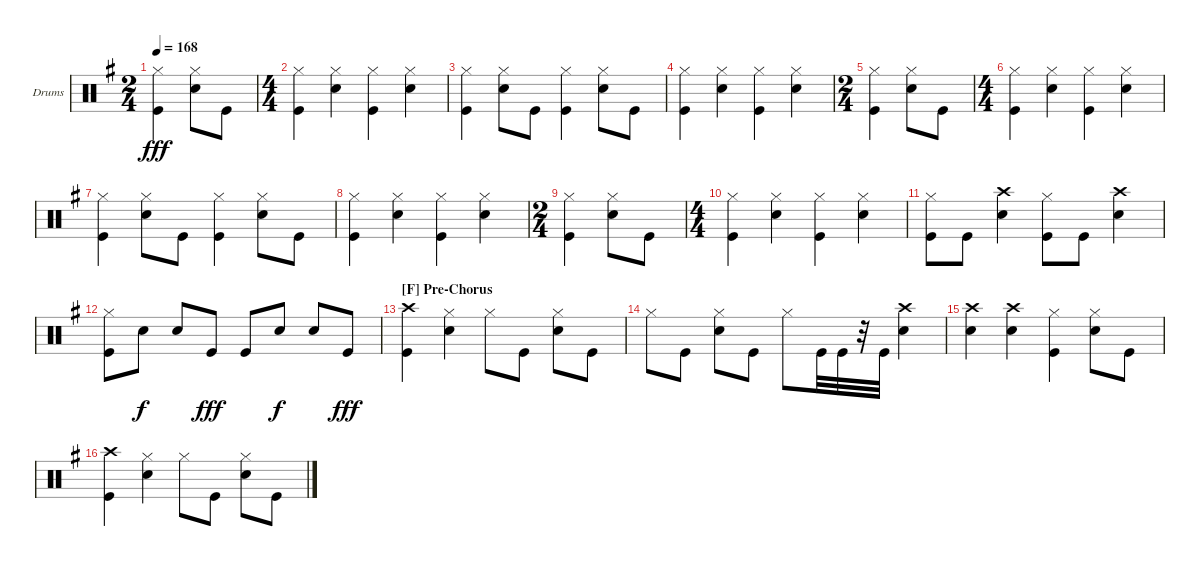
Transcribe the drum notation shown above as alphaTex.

\bracketExtendMode groupsimilarinstruments
\firstSystemTrackNameOrientation horizontal
\otherSystemsTrackNameOrientation horizontal
\track ("Drumkit" "Drums") {instrument percussion}
\staff {score}
\articulation defaults
\ts (2 4)
\tempo 168
\clef neutral
\scale
1.09584
\ks g
("Hi-Hat (closed)" "Kick (hit)").4{dy fff} ("Snare (hit) 2" "Hi-Hat (closed)").8 "Kick (hit)".8 |
\ts (4 4)
\scale
0.904161 ("Kick (hit)" "Hi-Hat (closed)").4 ("Snare (hit) 2" "Hi-Hat (closed)").4 ("Kick (hit)" "Hi-Hat (closed)").4 ("Snare (hit) 2" "Hi-Hat (closed)").4 |
\scale
1.06557 ("Hi-Hat (closed)" "Kick (hit)").4 ("Snare (hit) 2" "Hi-Hat (closed)").8 "Kick (hit)".8 ("Kick (hit)" "Hi-Hat (closed)").4 ("Hi-Hat (closed)" "Snare (hit) 2").8 "Kick (hit)".8 |
\scale
0.934426 ("Hi-Hat (closed)" "Kick (hit)").4 ("Hi-Hat (closed)" "Snare (hit) 2").4 ("Hi-Hat (closed)" "Kick (hit)").4 ("Snare (hit) 2" "Hi-Hat (closed)").4 |
\ts (2 4)
\scale
1.09584 ("Hi-Hat (closed)" "Kick (hit)").4 ("Snare (hit) 2" "Hi-Hat (closed)").8 "Kick (hit)".8 |
\ts (4 4)
\scale
0.904161 ("Kick (hit)" "Hi-Hat (closed)").4 ("Snare (hit) 2" "Hi-Hat (closed)").4 ("Kick (hit)" "Hi-Hat (closed)").4 ("Snare (hit) 2" "Hi-Hat (closed)").4 |
\scale
1.06557 ("Hi-Hat (closed)" "Kick (hit)").4 ("Snare (hit) 2" "Hi-Hat (closed)").8 "Kick (hit)".8 ("Kick (hit)" "Hi-Hat (closed)").4 ("Hi-Hat (closed)" "Snare (hit) 2").8 "Kick (hit)".8 |
\scale
0.934426 ("Hi-Hat (closed)" "Kick (hit)").4 ("Hi-Hat (closed)" "Snare (hit) 2").4 ("Hi-Hat (closed)" "Kick (hit)").4 ("Snare (hit) 2" "Hi-Hat (closed)").4 |
\ts (2 4)
\scale
1.09584 ("Hi-Hat (closed)" "Kick (hit)").4 ("Snare (hit) 2" "Hi-Hat (closed)").8 "Kick (hit)".8 |
\ts (4 4)
\scale
0.904161 ("Kick (hit)" "Hi-Hat (closed)").4 ("Snare (hit) 2" "Hi-Hat (closed)").4 ("Kick (hit)" "Hi-Hat (closed)").4 ("Snare (hit) 2" "Hi-Hat (closed)").4 |
\scale
1.06557 ("Kick (hit)" "Hi-Hat (closed)").8 "Kick (hit)".8 ("Crash high (hit)" "Snare (hit) 2").4 ("Kick (hit)" "Hi-Hat (closed)").8 "Kick (hit)".8 ("Crash high (hit)" "Snare (hit) 2").4 |
\scale
0.934426 ("Kick (hit)" "Hi-Hat (closed)").8 "Snare (hit) 2".8{dy f} "Snare (hit) 2".8 "Kick (hit)".8{dy fff} "Kick (hit)".8 "Snare (hit) 2".8{dy f} "Snare (hit) 2".8 "Kick (hit)".8{dy fff} |
\section ("F" "Pre-Chorus")
\scale
1.06557 ("Kick (hit)" "Crash high (hit)").4 ("Hi-Hat (closed)" "Snare (hit) 2").4 "Hi-Hat (closed)".8 "Kick (hit)".8 ("Snare (hit) 2" "Hi-Hat (closed)").8 "Kick (hit)".8 |
\scale
0.934426 "Hi-Hat (closed)".8 "Kick (hit)".8 ("Snare (hit) 2" "Hi-Hat (closed)").8 "Kick (hit)".8 "Hi-Hat (closed)".8 "Kick (hit)".32 "Kick (hit)".32 r.32 "Kick (hit)".32 ("Crash high (hit)" "Snare (hit) 2").4 |
\scale
1.06557 ("Crash high (hit)" "Snare (hit) 2").4 ("Crash high (hit)" "Snare (hit) 2").4 ("Hi-Hat (closed)" "Kick (hit)").4 ("Snare (hit) 2" "Hi-Hat (closed)").8 "Kick (hit)".8 |
\scale
0.934426 ("Kick (hit)" "Crash high (hit)").4 ("Hi-Hat (closed)" "Snare (hit) 2").4 "Hi-Hat (closed)".8 "Kick (hit)".8 ("Snare (hit) 2" "Hi-Hat (closed)").8 "Kick (hit)".8
